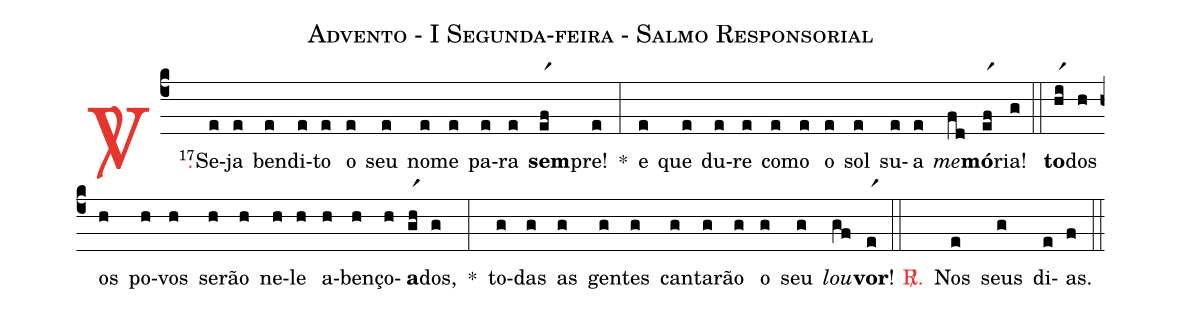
name: Advento - I Segunda-feira - Salmo Responsorial;
%%
(c4)

<c><sp>V/</sp>.</c>() <v>\VSup{17}</v>Se(e)ja(e) ben(e)di(e)to(e) o(e) seu(e) no(e)me(e) pa(e)ra(e) <b>sem</b>(er1f)pre!(e) *(:)
e(e) que(e) du(e)re(e) co(e)mo(e) o(e) sol(e) su(e)a(e) <i>me</i>(fd)<b>mó</b>(er1f)ria!(g)

(::)

<b>to</b>(hr1i)dos(h) os(h) po(h)vos(h) se(h)rão(h) ne(h)le(h) a(h)ben(h)ço(h)<b>a</b>(gr1h)dos,(g) *(:)
to(g)das(g) as(g) gen(g)tes(g) can(g)ta(g)rão(g) o(g) seu(g) <i>lou</i>(gf)<b>vor</b>!(er1)

(::)

<c><sp>R/</sp>.</c>() Nos(e) seus(g) di(e)as.(f)

(::)
